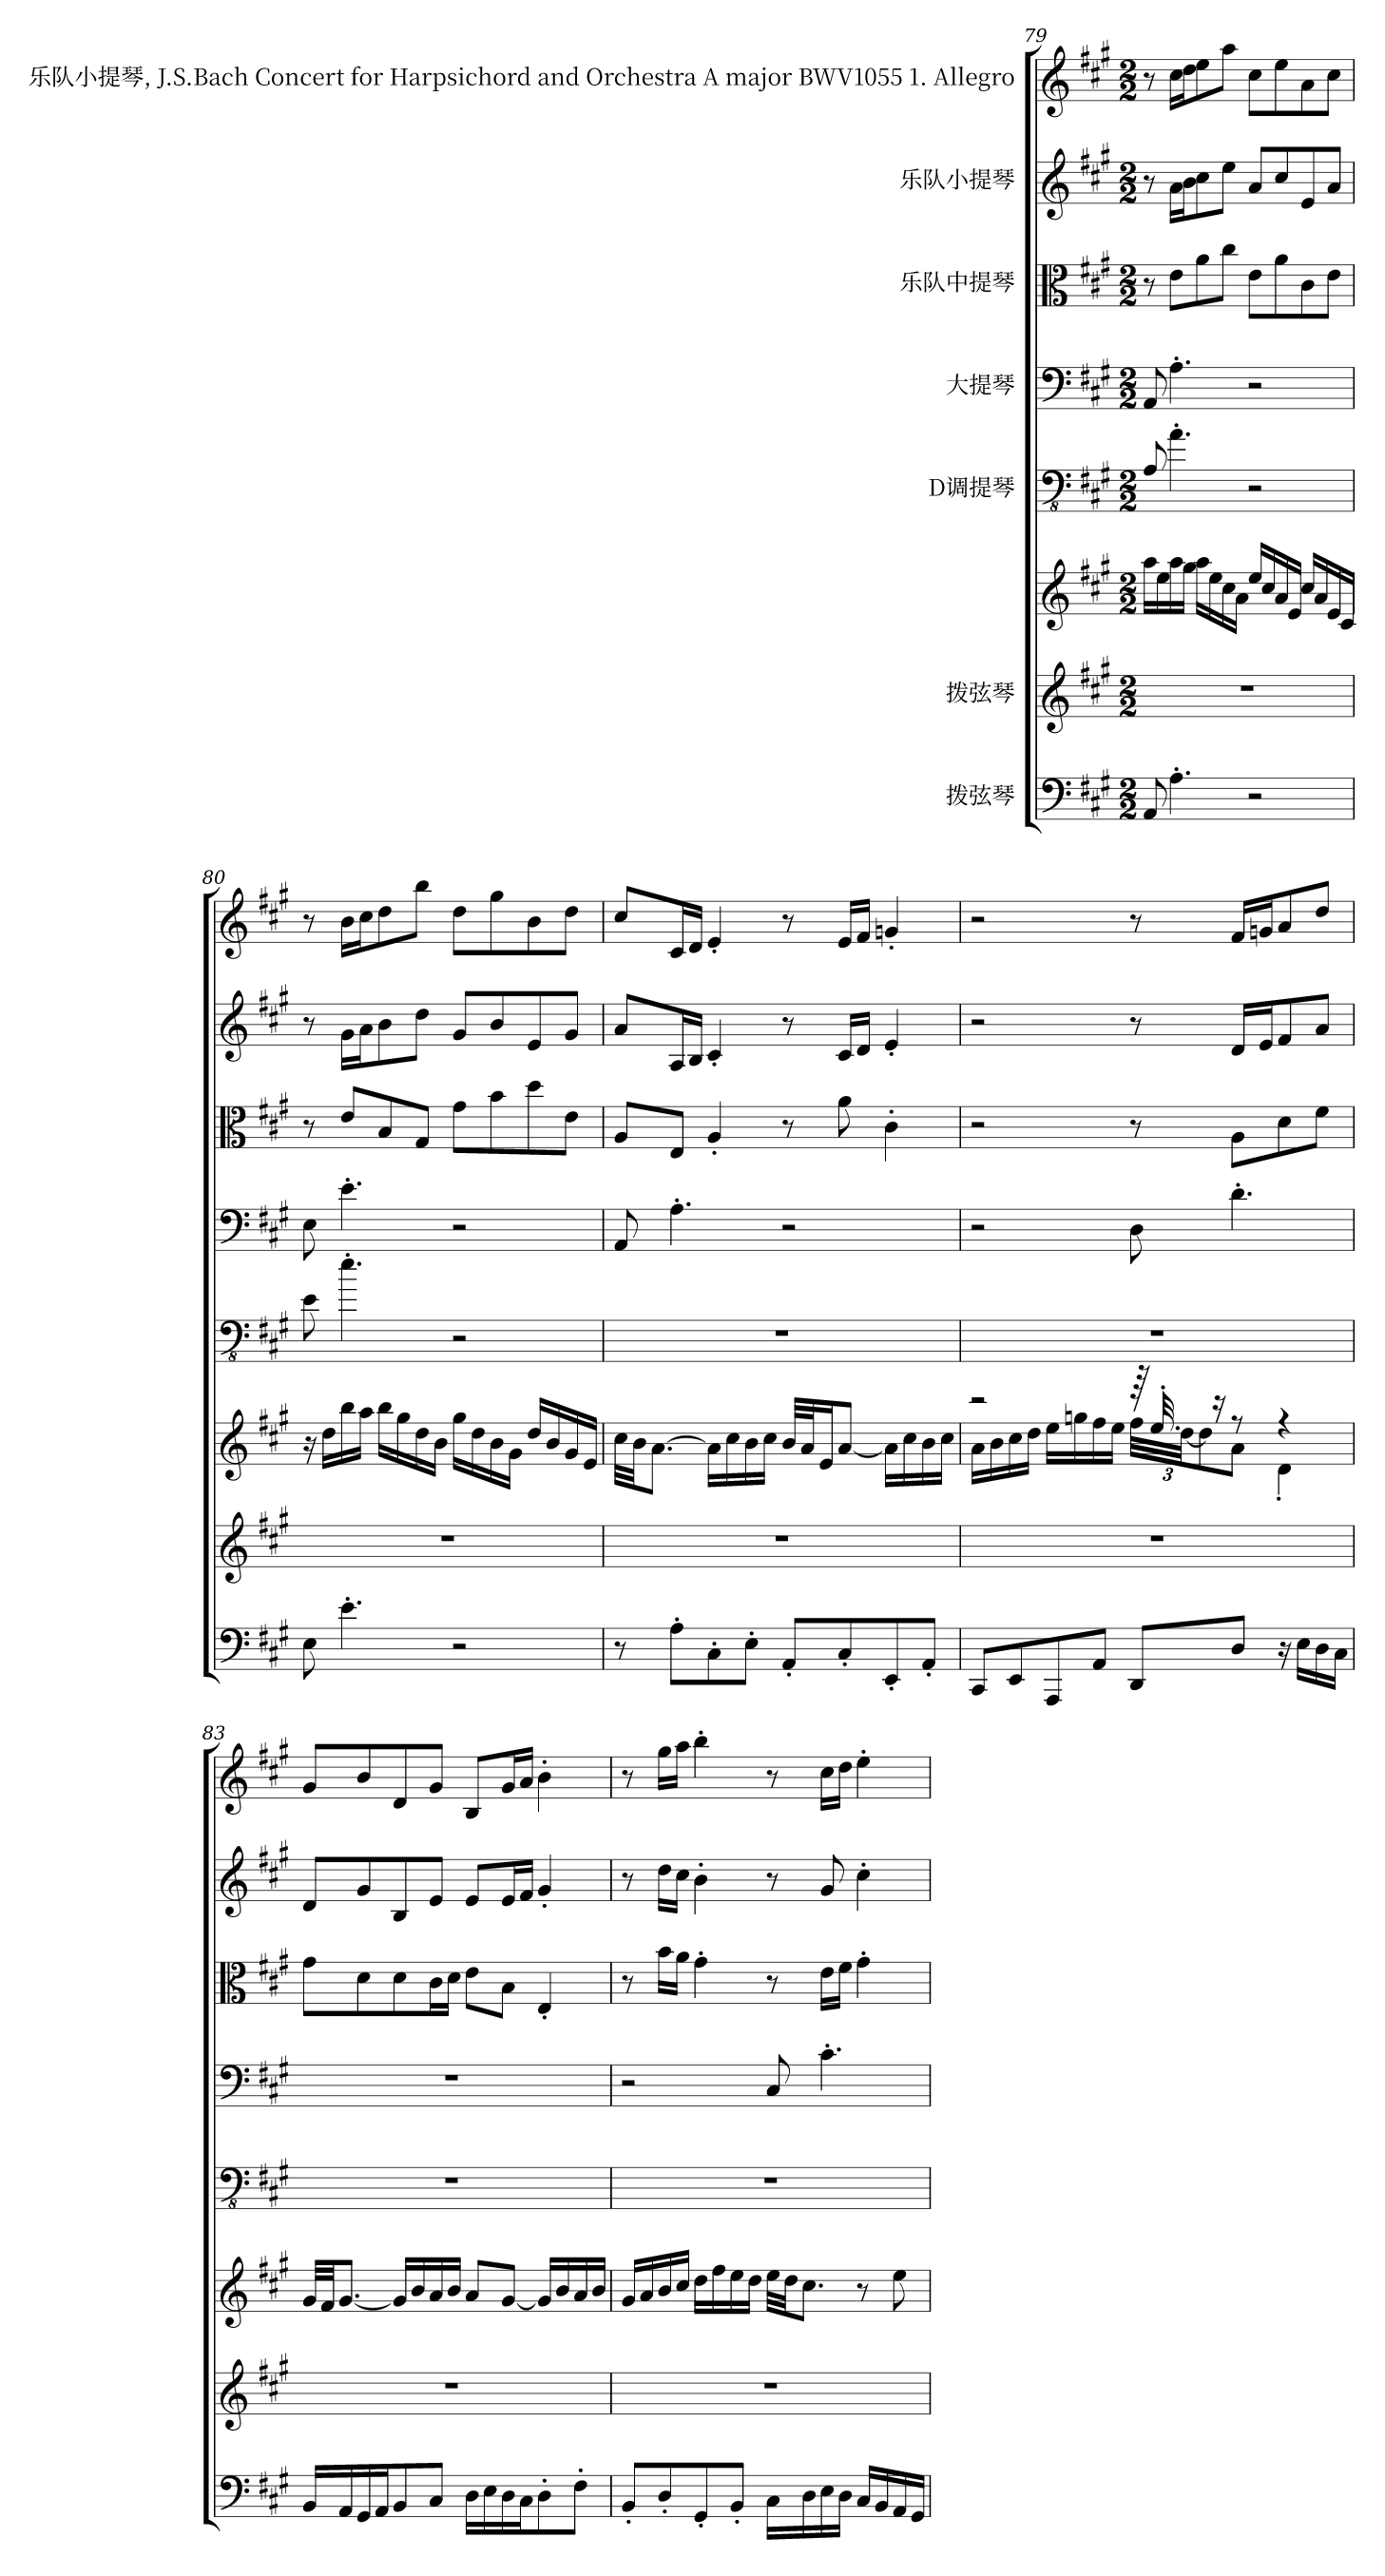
**kern	**kern	**kern	**kern	**kern	**kern	**kern	**kern
*part7	*part6	*part6	*part5	*part4	*part3	*part2	*part1
*staff8	*staff7	*staff6	*staff5	*staff4	*staff3	*staff2	*staff1
*I"拨弦琴	*I"拨弦琴	*	*I"D调提琴	*I"大提琴	*I"乐队中提琴	*I"乐队小提琴	*I"乐队小提琴, J.S.Bach Concert for Harpsichord and Orchestra A major BWV1055 1. Allegro
*clefF4	*clefG2	*clefG2	*clefFv4	*clefF4	*clefC3	*clefG2	*clefG2
*	*	*	*ITrd7c12	*	*	*	*
*k[f#c#g#]	*k[f#c#g#]	*k[f#c#g#]	*k[f#c#g#]	*k[f#c#g#]	*k[f#c#g#]	*k[f#c#g#]	*k[f#c#g#]
*M2/2	*M2/2	*M2/2	*M2/2	*M2/2	*M2/2	*M2/2	*M2/2
=79	=79	=79	=79	=79	=79	=79	=79
8AA/	1r	16aa\LL	8AAA/	8AA/	8r	8r	8r
.	.	16ee\	.	.	.	.	.
4.A'\	.	16aa\	4.AA'\	4.A'\	8e\L	16a\LL	16cc#\LL
.	.	16gg#\JJ	.	.	.	16b\J	16dd\J
.	.	16aa\LL	.	.	8a\	8cc#\	8ee\
.	.	16ee\	.	.	.	.	.
.	.	16cc#\	.	.	8cc#\J	8ee\J	8aa\J
.	.	16a\JJ	.	.	.	.	.
2r	.	16ee/LL	2r	2r	8e\L	8a/L	8cc#\L
.	.	16cc#/	.	.	.	.	.
.	.	16a/	.	.	8a\	8cc#/	8ee\
.	.	16e/JJ	.	.	.	.	.
.	.	16cc#/LL	.	.	8c#\	8e/	8a\
.	.	16a/	.	.	.	.	.
.	.	16e/	.	.	8e\J	8a/J	8cc#\J
.	.	16c#/JJ	.	.	.	.	.
!!LO:PB:g=z
=80	=80	=80	=80	=80	=80	=80	=80
8E\	1r	16r	8EE\	8E\	8r	8r	8r
.	.	16dd\LL	.	.	.	.	.
4.e'\	.	16bb\	4.E'\	4.e'\	8e/L	16g#\LL	16b\LL
.	.	16aa\JJ	.	.	.	16a\J	16cc#\J
.	.	16bb\LL	.	.	8B/	8b\	8dd\
.	.	16gg#\	.	.	.	.	.
.	.	16dd\	.	.	8G#/J	8dd\J	8bb\J
.	.	16b\JJ	.	.	.	.	.
2r	.	16gg#\LL	2r	2r	8g#\L	8g#/L	8dd\L
.	.	16dd\	.	.	.	.	.
.	.	16b\	.	.	8b\	8b/	8gg#\
.	.	16g#\JJ	.	.	.	.	.
.	.	16dd/LL	.	.	8dd\	8e/	8b\
.	.	16b/	.	.	.	.	.
.	.	16g#/	.	.	8e\J	8g#/J	8dd\J
.	.	16e/JJ	.	.	.	.	.
=81	=81	=81	=81	=81	=81	=81	=81
8r	1r	32cc#\LLL	1r	8AA/	8A/L	8a/L	8cc#/L
.	.	32b\JJ	.	.	.	.	.
.	.	[8.a\J	.	.	.	.	.
8A'\L	.	.	.	4.A'\	8E/J	16A/L	16c#/L
.	.	.	.	.	.	16B/JJ	16d/JJ
8C#'\	.	16a\LL]	.	.	4A'/	4c#'/	4e'/
.	.	16cc#\	.	.	.	.	.
8E'\J	.	16b\	.	.	.	.	.
.	.	16cc#\JJ	.	.	.	.	.
8AA'/L	.	32b/LLL	.	2r	8r	8r	8r
.	.	32a/J	.	.	.	.	.
.	.	16e/J	.	.	.	.	.
8C#'/	.	[8a/J	.	.	8a\	16c#/LL	16e/LL
.	.	.	.	.	.	16d/JJ	16f#/JJ
8EE'/	.	16a\LL]	.	.	4c#'\	4e'/	4gn'/
.	.	16cc#\	.	.	.	.	.
8AA'/J	.	16b\	.	.	.	.	.
.	.	16cc#\JJ	.	.	.	.	.
!!LO:PB:g=z
=82	=82	=82	=82	=82	=82	=82	=82
*	*	*^	*	*	*	*	*
8CC#/L	1r	2r	16a\LL	1r	2r	2r	2r	2r
.	.	.	16b\	.	.	.	.	.
8EE/	.	.	16cc#\	.	.	.	.	.
.	.	.	16dd\JJ	.	.	.	.	.
8AAA/	.	.	16ee\LL	.	.	.	.	.
.	.	.	16ggn\	.	.	.	.	.
8AA/J	.	.	16ff#\	.	.	.	.	.
.	.	.	16ee\JJ	.	.	.	.	.
*	*	*	*Xbrackettup	*	*	*	*	*
8DD/L	.	64r	48ff#\LLL	.	8D\	8r	8r	8r
.	.	32.ee'/	.	.	.	.	.	.
.	.	.	[48dd\JJ	.	.	.	.	.
.	.	.	12dd\]	.	.	.	.	.
.	.	16r	.	.	.	.	.	.
8D/J	.	8r	8a\J	.	4.d'\	8A\L	16d/LL	16f#/LL
.	.	.	.	.	.	.	16e/J	16gn/J
16r	.	4r	4d'\	.	.	8d\	8f#/	8a/
16E\LL	.	.	.	.	.	.	.	.
16D\	.	.	.	.	.	8f#\J	8a/J	8dd/J
16C#\JJ	.	.	.	.	.	.	.	.
*	*	*v	*v	*	*	*	*	*
=83	=83	=83	=83	=83	=83	=83	=83
16BB/LL	1r	32g#/LLL	1r	1r	8g#\L	8d/L	8g#/L
.	.	32f#/JJ	.	.	.	.	.
16AA/	.	[8.g#/J	.	.	.	.	.
16GG#/	.	.	.	.	8d\	8g#/	8b/
16AA/J	.	.	.	.	.	.	.
8BB/	.	16g#/LL]	.	.	8d\	8B/	8d/
.	.	16b/	.	.	.	.	.
8C#/J	.	16a/	.	.	16c#\L	8e/J	8g#/J
.	.	16b/JJ	.	.	16d\JJ	.	.
16D\LL	.	8a/L	.	.	8e\L	8e/L	8B/L
16E\	.	.	.	.	.	.	.
16D\	.	[8g#/J	.	.	8B\J	16e/L	16g#/L
16C#\J	.	.	.	.	.	16f#/JJ	16a/JJ
8D'\	.	16g#/LL]	.	.	4E'/	4g#'/	4b'\
.	.	16b/	.	.	.	.	.
8F#'\J	.	16a/	.	.	.	.	.
.	.	16b/JJ	.	.	.	.	.
!!LO:PB:g=z
=84	=84	=84	=84	=84	=84	=84	=84
8BB'/L	1r	16g#/LL	1r	2r	8r	8r	8r
.	.	16a/	.	.	.	.	.
8D'/	.	16b/	.	.	16b\LL	16dd\LL	16gg#\LL
.	.	16cc#/JJ	.	.	16a\JJ	16cc#\JJ	16aa\JJ
8GG#'/	.	16dd\LL	.	.	4g#'\	4b'\	4bb'\
.	.	16ff#\	.	.	.	.	.
8BB'/J	.	16ee\	.	.	.	.	.
.	.	16dd\JJ	.	.	.	.	.
16C#\LL	.	32ee\LLL	.	8C#/	8r	8r	8r
.	.	32dd\JJ	.	.	.	.	.
16D\	.	8.cc#\J	.	.	.	.	.
16E\	.	.	.	4.c#'\	16e\LL	8g#/	16cc#\LL
16D\JJ	.	.	.	.	16f#\JJ	.	16dd\JJ
16C#/LL	.	8r	.	.	4g#'\	4cc#'\	4ee'\
16BB/	.	.	.	.	.	.	.
16AA/	.	8ee\	.	.	.	.	.
16GG#/JJ	.	.	.	.	.	.	.
=	=	=	=	=	=	=	=
*-	*-	*-	*-	*-	*-	*-	*-
